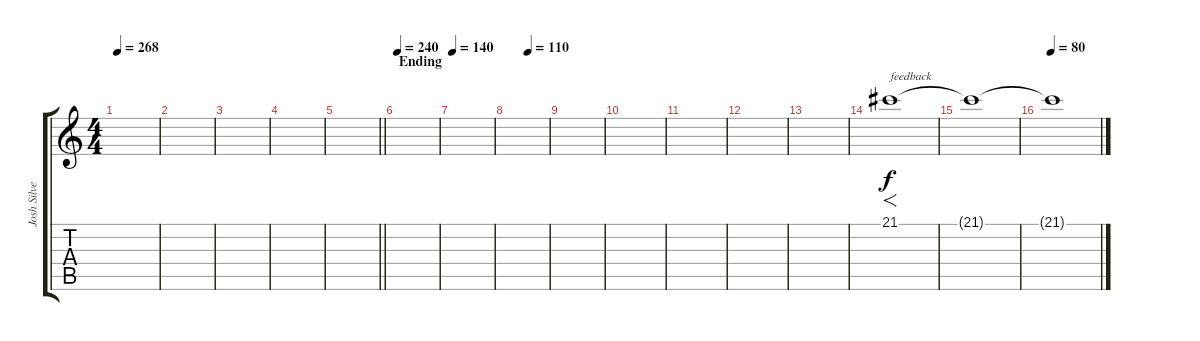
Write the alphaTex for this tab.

\track ("Josh Silver" "Josh Silve") {instrument choiraahs}
\staff {score tabs}
\tuning (E4 B3 G3 D3 A2 E2) {hide}
\ts (4 4)
\tempo 268
\clef g2
\ks c
|
|
|
|
\barLineRight lightlight
|
\section ("" "Ending")
\tempo 240
|
\tempo 140
|
\tempo (110 0.5)
|
|
|
|
|
|
21.1.1{f txt "feedback" volume 11 instrument overdrivenguitar} |
21.1{t}.1 |
\tempo 80
21.1{t}.1
